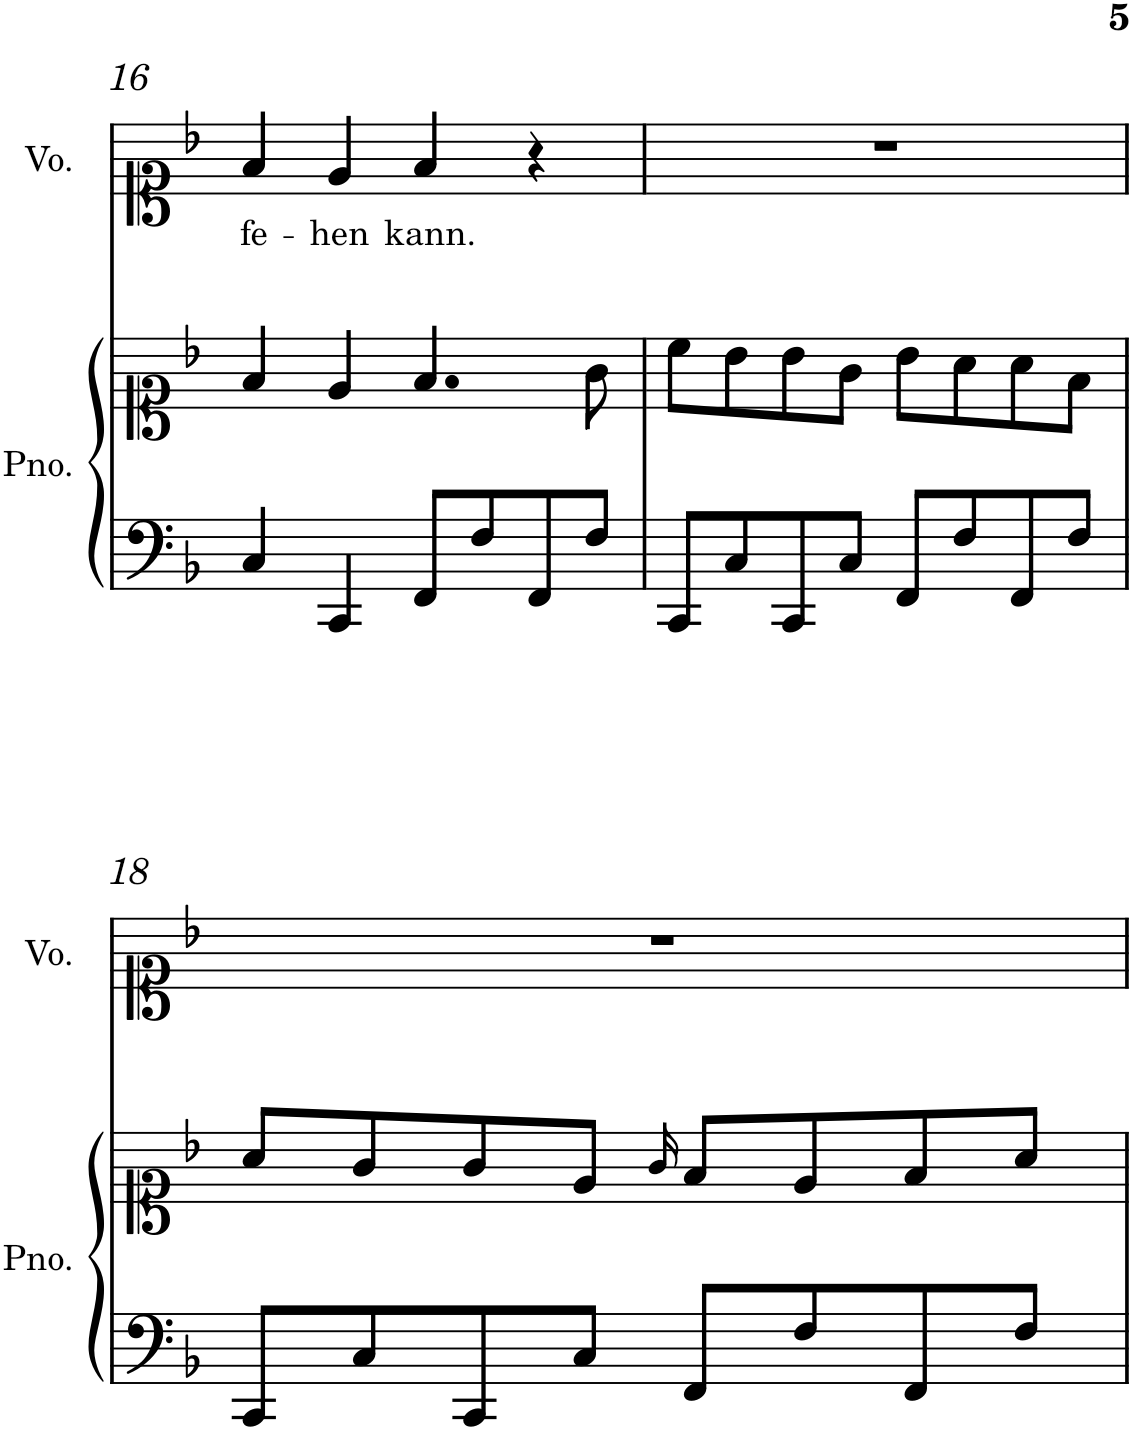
**kern	**kern	**kern	**text
*part2	*part2	*part1	*part1
*staff3	*staff2	*staff1	*staff1
*I"Piano	*	*I"Voice	*
*I'Pno.	*	*I'Vo.	*
!!LO:PB:g=z
*clefF4	*clefC1	*clefC1	*
*k[b-]	*k[b-]	*k[b-]	*
*M4/4	*M4/4	*M4/4	*
*met(c)	*met(c)	*met(c)	*
=16	=16	=16	=16
!	!	!	!LO:LY:b
4C/	4f/	4f/	fe-
!	!	!	!LO:LY:b
4CC/	4e/	4e/	-hen
!	!	!	!LO:LY:b
8FF/L	4.f/	4f/	kann.
8F/	.	.	.
8FF/	.	4r	.
8F/J	8g\	.	.
=17	=17	=17	=17
8CC/L	8cc\L	1r	.
8C/	8b-\	.	.
8CC/	8b-\	.	.
8C/J	8g\J	.	.
8FF/L	8b-\L	.	.
8F/	8a\	.	.
8FF/	8a\	.	.
8F/J	8f\J	.	.
!!LO:LB:g=z
=18	=18	=18	=18
8CC/L	8a/L	1r	.
8C/	8g/	.	.
8CC/	8g/	.	.
8C/J	8e/J	.	.
.	16qg/	.	.
8FF/L	8f/L	.	.
8F/	8e/	.	.
8FF/	8f/	.	.
8F/J	8a/J	.	.
=	=	=	=
*-	*-	*-	*-
